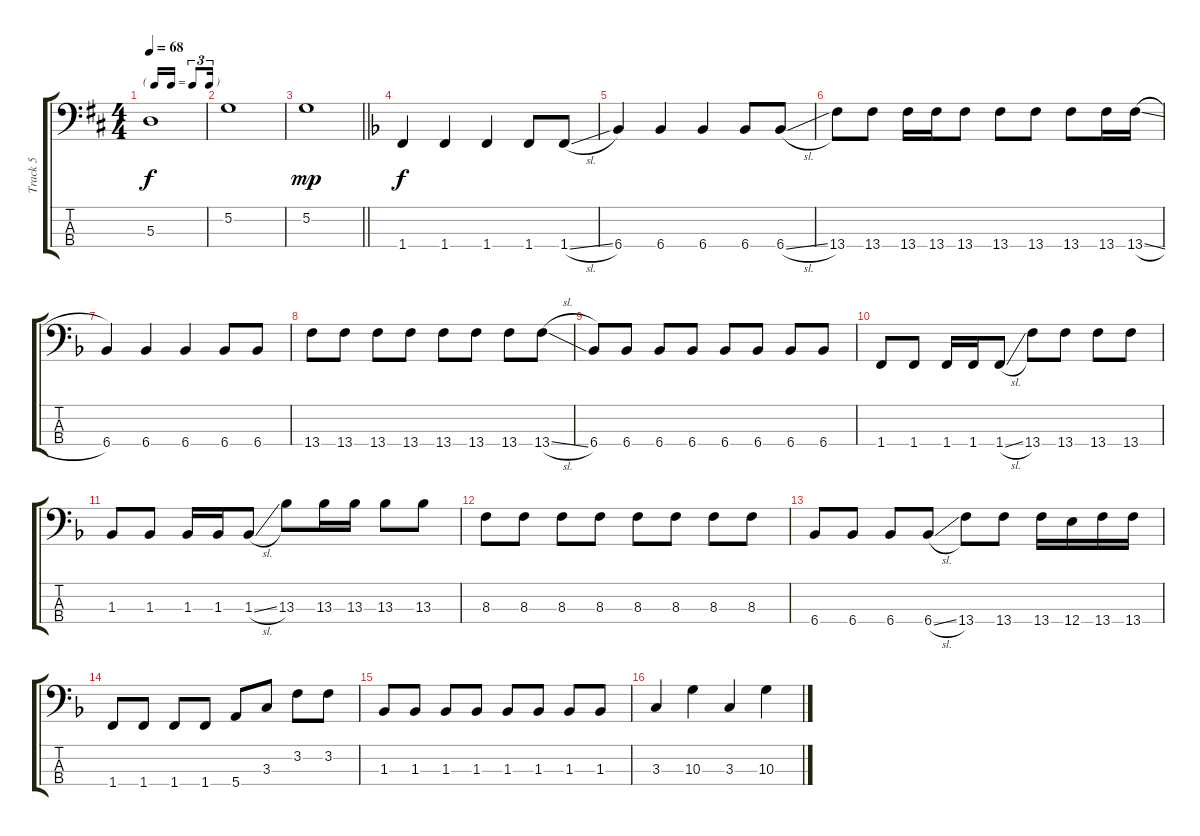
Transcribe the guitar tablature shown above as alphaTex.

\track ("Track 5" "Track 5") {instrument electricbassfinger}
\staff {score tabs}
\tuning (G2 D2 A1 E1) {hide}
\ts (4 4)
\tf triplet16th
\tempo 68
\clef f4
\ks d
5.3.1{dy f} |
5.2.1 |
\barLineRight lightlight
5.2.1{dy mp} |
\ks f
1.4.4{dy f} 1.4.4 1.4.4 1.4.8 1.4{sl}.8 |
6.4.4 6.4.4 6.4.4 6.4.8 6.4{sl}.8 |
13.4.8 13.4.8 13.4.16 13.4.16 13.4.8 13.4.8 13.4.8 13.4.8 13.4.16 13.4{sl}.16 |
6.4.4 6.4.4 6.4.4 6.4.8 6.4.8 |
13.4.8 13.4.8 13.4.8 13.4.8 13.4.8 13.4.8 13.4.8 13.4{sl}.8 |
6.4.8 6.4.8 6.4.8 6.4.8 6.4.8 6.4.8 6.4.8 6.4.8 |
1.4.8 1.4.8 1.4.16 1.4.16 1.4{sl}.8 13.4.8 13.4.8 13.4.8 13.4.8 |
1.3.8 1.3.8 1.3.16 1.3.16 1.3{sl}.8 13.3.8 13.3.16 13.3.16 13.3.8 13.3.8 |
8.3.8 8.3.8 8.3.8 8.3.8 8.3.8 8.3.8 8.3.8 8.3.8 |
6.4.8 6.4.8 6.4.8 6.4{sl}.8 13.4.8 13.4.8 13.4.16 12.4.16 13.4.16 13.4.16 |
1.4.8 1.4.8 1.4.8 1.4.8 5.4.8 3.3.8 3.2.8 3.2.8 |
1.3.8 1.3.8 1.3.8 1.3.8 1.3.8 1.3.8 1.3.8 1.3.8 |
3.3.4 10.3.4 3.3.4 10.3.4
